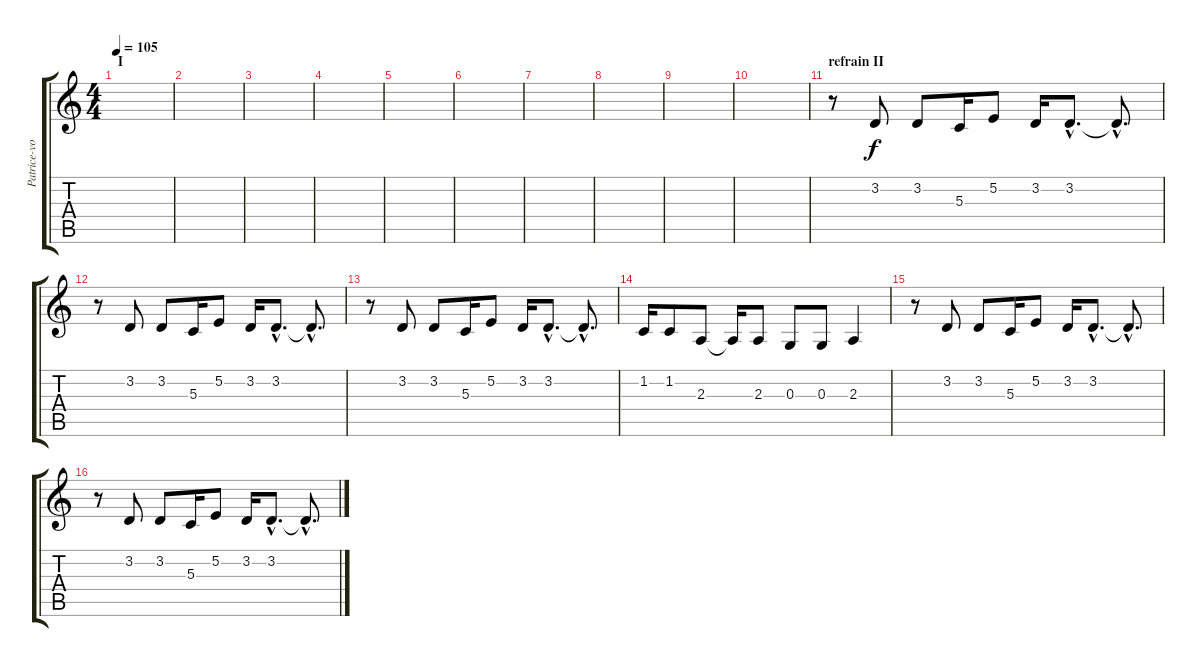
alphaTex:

\track ("Patrice-voice" "Patrice-vo") {instrument lead2sawtooth}
\staff {score tabs}
\tuning (E4 B3 G3 D3 A2 E2) {hide}
\ts (4 4)
\section ("" "I")
\tempo 105
\clef g2
\ks c
|
|
|
|
|
|
|
|
|
|
\section ("" "refrain II")
r.8 3.2.8 3.2.8 5.3.16 5.2.8 3.2.16 3.2{hac}.8{d} 3.2{hac t}.8{d} |
r.8 3.2.8 3.2.8 5.3.16 5.2.8 3.2.16 3.2{hac}.8{d} 3.2{hac t}.8{d} |
r.8 3.2.8 3.2.8 5.3.16 5.2.8 3.2.16 3.2{hac}.8{d} 3.2{hac t}.8{d} |
1.2.16 1.2.8 2.3.8 2.3{t}.16 2.3.8 0.3.8 0.3.8 2.3.4 |
r.8 3.2.8 3.2.8 5.3.16 5.2.8 3.2.16 3.2{hac}.8{d} 3.2{hac t}.8{d} |
r.8 3.2.8 3.2.8 5.3.16 5.2.8 3.2.16 3.2{hac}.8{d} 3.2{hac t}.8{d}
